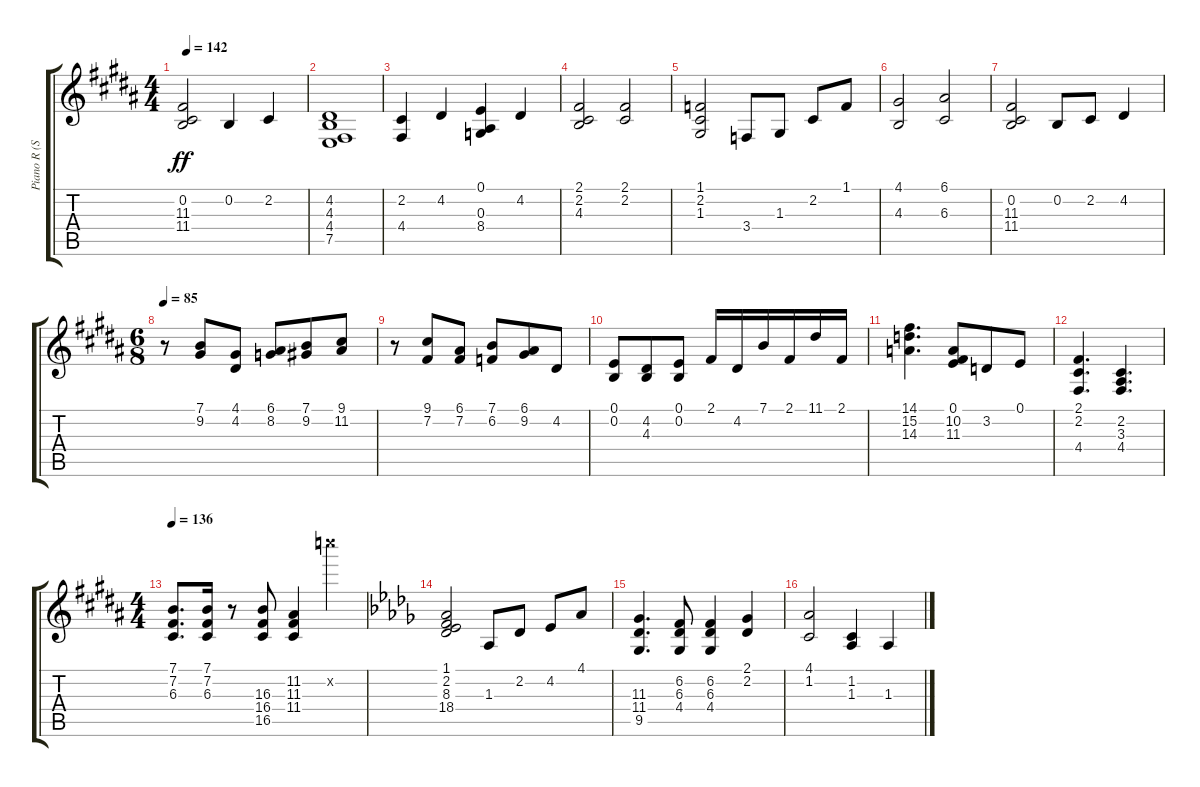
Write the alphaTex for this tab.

\track ("Piano R (Staff 1)" "Piano R (S") {instrument acousticgrandpiano}
\staff {score tabs}
\tuning (E4 B3 G3 D3 A2 E2) {hide}
\ts (4 4)
\tempo 142
\clef g2
\ks g#minor
(0.2 11.3 11.4).2{dy ff} 0.2.4 2.2.4 |
(4.2 4.3 4.4 7.5).1 |
(2.2 4.4).4 4.2.4 (0.1 0.3 8.4).4 4.2.4 |
(2.1 2.2 4.3).2 (2.1 2.2).2 |
(1.1 2.2 1.3).2 3.4.8 1.3.8 2.2.8 1.1.8 |
(4.1 4.3).2 (6.1 6.3).2 |
(0.2 11.3 11.4).2 0.2.8 2.2.8 4.2.4 |
\ts (6 8)
\tempo 85
r.8 (7.1 9.2).8 (4.1 4.2).8 (6.1 8.2).8 (7.1 9.2).8 (9.1 11.2).8 |
r.8 (9.1 7.2).8 (6.1 7.2).8 (7.1 6.2).8 (6.1 9.2).8 4.2.8 |
(0.1 0.2).8 (4.2 4.3).8 (0.1 0.2).8 2.1.16 4.2.16 7.1.16 2.1.16 11.1.16 2.1.16 |
(14.1 15.2 14.3).4{d} (0.1 10.2 11.3).8 3.2.8 0.1.8 |
(2.1 2.2 4.4).4{d} (2.2 3.3 4.4).4{d} |
\ts (4 4)
\tempo 136
(7.1 7.2 6.3).8{d} (7.1 7.2 6.3).16 r.8 (16.3 16.4 16.5).8 (11.2 11.3 11.4).4 37.2{x}.4 |
\ks db
(1.1 2.2 8.3 18.4).2 1.3.8 2.2.8 4.2.8 4.1.8 |
(11.3 11.4 9.5).4{d} (6.2 6.3 4.4).8 (6.2 6.3 4.4).4 (2.1 2.2).4 |
(4.1 1.2).2 (1.2 1.3).4 1.3.4
